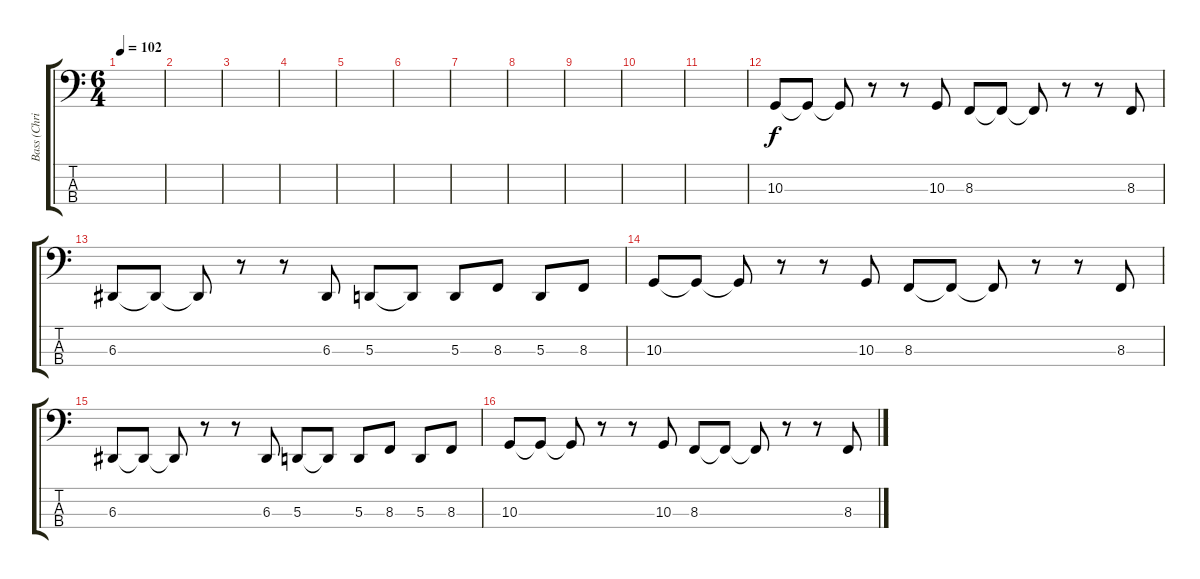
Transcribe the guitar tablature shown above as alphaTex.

\track ("Bass (Chris)" "Bass (Chri") {instrument synthbrass1}
\staff {score tabs}
\tuning (G2 D2 A1 E1) {hide}
\ts (6 4)
\tempo 102
\clef f4
\ks c
|
|
|
|
|
|
|
|
|
|
|
10.3.8 10.3{t}.8 10.3{t}.8 r.8 r.8 10.3.8 8.3.8 8.3{t}.8 8.3{t}.8 r.8 r.8 8.3.8 |
6.3.8 6.3{t}.8 6.3{t}.8 r.8 r.8 6.3.8 5.3.8 5.3{t}.8 5.3.8 8.3.8 5.3.8 8.3.8 |
10.3.8 10.3{t}.8 10.3{t}.8 r.8 r.8 10.3.8 8.3.8 8.3{t}.8 8.3{t}.8 r.8 r.8 8.3.8 |
6.3.8 6.3{t}.8 6.3{t}.8 r.8 r.8 6.3.8 5.3.8 5.3{t}.8 5.3.8 8.3.8 5.3.8 8.3.8 |
10.3.8 10.3{t}.8 10.3{t}.8 r.8 r.8 10.3.8 8.3.8 8.3{t}.8 8.3{t}.8 r.8 r.8 8.3.8
